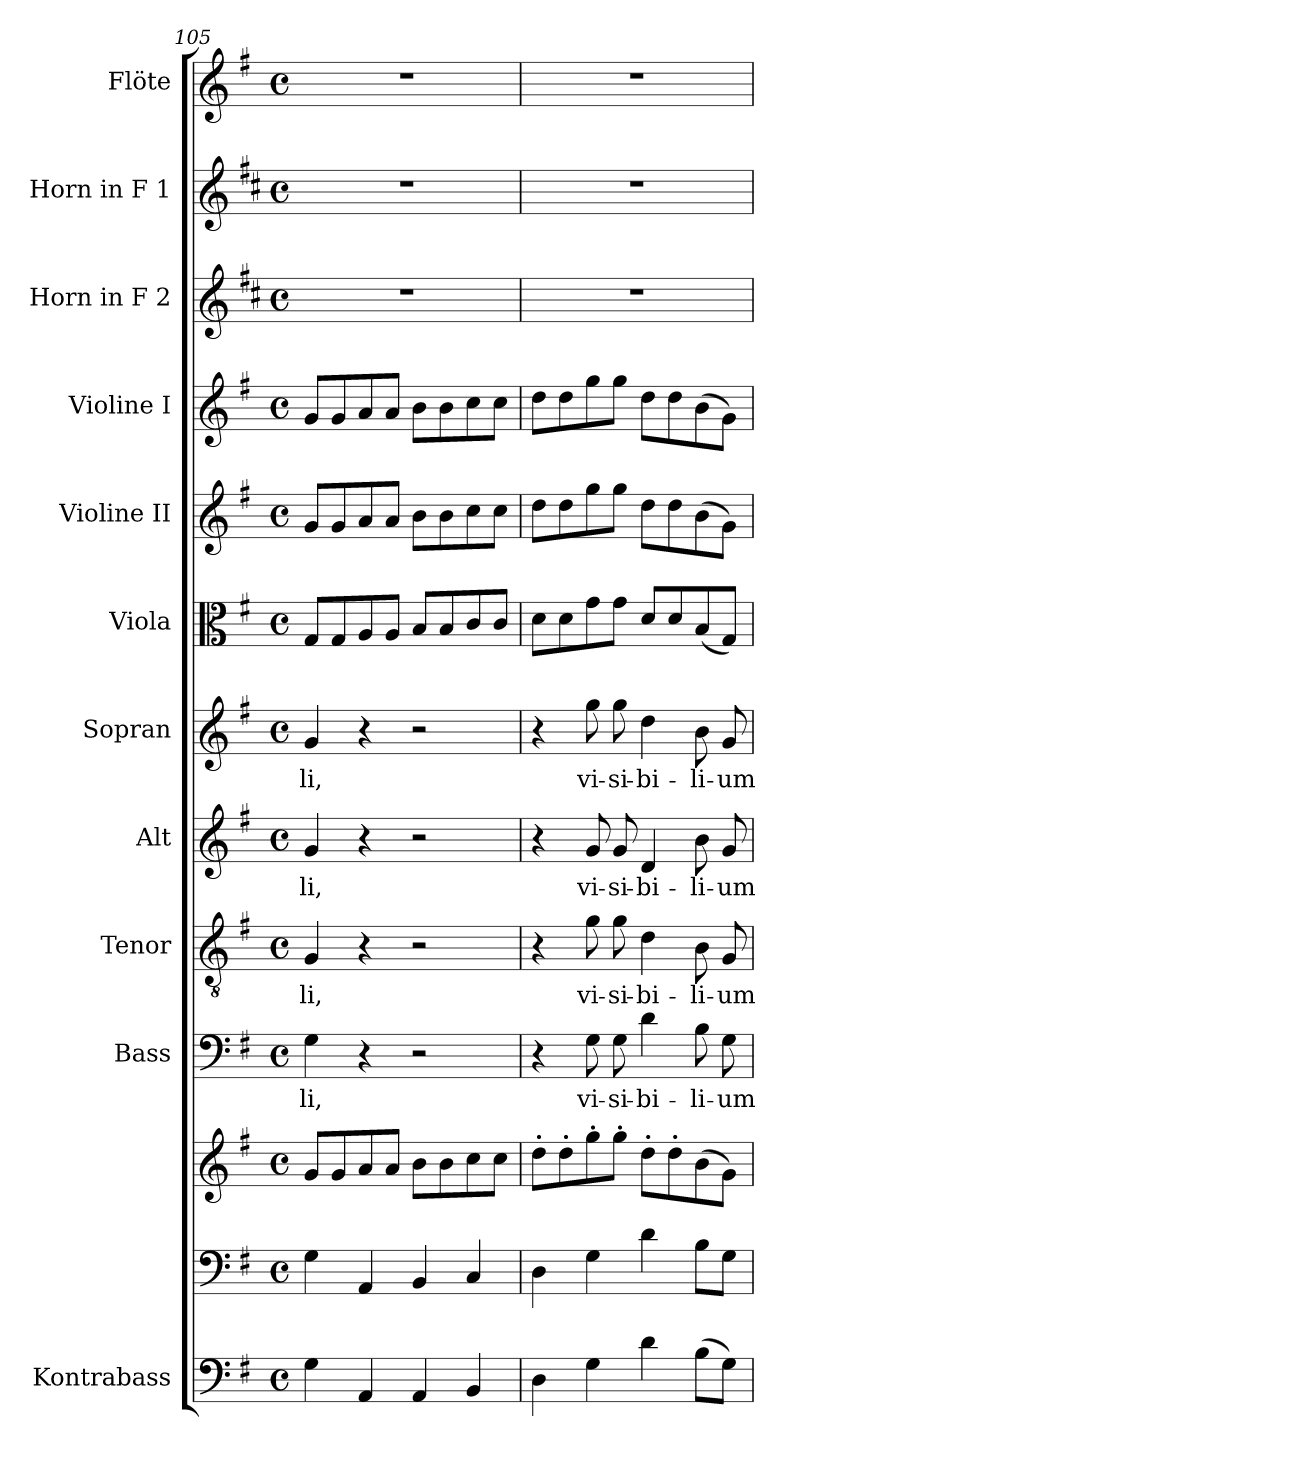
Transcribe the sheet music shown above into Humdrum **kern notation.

**kern	**kern	**kern	**kern	**text	**kern	**text	**kern	**text	**kern	**text	**kern	**kern	**kern	**kern	**kern	**kern
*part12	*part11	*part11	*part10	*part10	*part9	*part9	*part8	*part8	*part7	*part7	*part6	*part5	*part4	*part3	*part2	*part1
*staff13	*staff12	*staff11	*staff10	*staff10	*staff9	*staff9	*staff8	*staff8	*staff7	*staff7	*staff6	*staff5	*staff4	*staff3	*staff2	*staff1
*I"Kontrabass	*	*	*I"Bass	*	*I"Tenor	*	*I"Alt	*	*I"Sopran	*	*I"Viola	*I"Violine II	*I"Violine I	*I"Horn in F 2	*I"Horn in F 1	*I"Flöte
*I'Kb.	*	*	*I'B.	*	*I'T.	*	*I'A.	*	*I'S.	*	*I'Vla.	*I'Vl. II	*I'Vl. I	*	*	*I'Fl.
!!LO:PB:g=z
*clefF4	*clefF4	*clefG2	*clefF4	*	*clefGv2	*	*clefG2	*	*clefG2	*	*clefC3	*clefG2	*clefG2	*clefG2	*clefG2	*clefG2
*ITrd7c12	*	*	*	*	*	*	*	*	*	*	*	*	*	*ITrd4c7	*ITrd4c7	*
*k[f#]	*k[f#]	*k[f#]	*k[f#]	*	*k[f#]	*	*k[f#]	*	*k[f#]	*	*k[f#]	*k[f#]	*k[f#]	*k[f#]	*k[f#]	*k[f#]
*G:	*G:	*G:	*G:	*	*G:	*	*G:	*	*G:	*	*G:	*G:	*G:	*G:	*G:	*G:
*M4/4	*M4/4	*M4/4	*M4/4	*	*M4/4	*	*M4/4	*	*M4/4	*	*M4/4	*M4/4	*M4/4	*M4/4	*M4/4	*M4/4
*met(c)	*met(c)	*met(c)	*met(c)	*	*met(c)	*	*met(c)	*	*met(c)	*	*met(c)	*met(c)	*met(c)	*met(c)	*met(c)	*met(c)
=105	=105	=105	=105	=105	=105	=105	=105	=105	=105	=105	=105	=105	=105	=105	=105	=105
!	!	!	!	!LO:LY:b	!	!LO:LY:b	!	!LO:LY:b	!	!LO:LY:b	!	!	!	!	!	!
4GG\	4G\	8g/L	4G\	-li,	4G/	-li,	4g/	-li,	4g/	-li,	8G/L	8g/L	8g/L	1r	1r	1r
.	.	8g/	.	.	.	.	.	.	.	.	8G/	8g/	8g/	.	.	.
4AAA/	4AA/	8a/	4r	.	4r	.	4r	.	4r	.	8A/	8a/	8a/	.	.	.
.	.	8a/J	.	.	.	.	.	.	.	.	8A/J	8a/J	8a/J	.	.	.
4AAA/	4BB/	8b\L	2r	.	2r	.	2r	.	2r	.	8B/L	8b\L	8b\L	.	.	.
.	.	8b\	.	.	.	.	.	.	.	.	8B/	8b\	8b\	.	.	.
4BBB/	4C/	8cc\	.	.	.	.	.	.	.	.	8c/	8cc\	8cc\	.	.	.
.	.	8cc\J	.	.	.	.	.	.	.	.	8c/J	8cc\J	8cc\J	.	.	.
=106	=106	=106	=106	=106	=106	=106	=106	=106	=106	=106	=106	=106	=106	=106	=106	=106
4DD\	4D\	8dd'>\L	4r	.	4r	.	4r	.	4r	.	8d\L	8dd\L	8dd\L	1r	1r	1r
.	.	8dd'>\	.	.	.	.	.	.	.	.	8d\	8dd\	8dd\	.	.	.
!	!	!	!	!LO:LY:b	!	!LO:LY:b	!	!LO:LY:b	!	!LO:LY:b	!	!	!	!	!	!
4GG\	4G\	8gg'>\	8G\	vi-	8g\	vi-	8g/	vi-	8gg\	vi-	8g\	8gg\	8gg\	.	.	.
!	!	!	!	!LO:LY:b	!	!LO:LY:b	!	!LO:LY:b	!	!LO:LY:b	!	!	!	!	!	!
.	.	8gg'>\J	8G\	-si-	8g\	-si-	8g/	-si-	8gg\	-si-	8g\J	8gg\J	8gg\J	.	.	.
!	!	!	!	!LO:LY:b	!	!LO:LY:b	!	!LO:LY:b	!	!LO:LY:b	!	!	!	!	!	!
4D\	4d\	8dd'>\L	4d\	-bi-	4d\	-bi-	4d/	-bi-	4dd\	-bi-	8d/L	8dd\L	8dd\L	.	.	.
.	.	8dd'>\	.	.	.	.	.	.	.	.	8d/	8dd\	8dd\	.	.	.
!	!	!	!	!LO:LY:b	!	!LO:LY:b	!	!LO:LY:b	!	!LO:LY:b	!	!	!	!	!	!
(>8BB\L	8B\L	(>8b\	8B\	-li-	8B\	-li-	8b\	-li-	8b\	-li-	(<8B/	(>8b\	(>8b\	.	.	.
!	!	!	!	!LO:LY:b	!	!LO:LY:b	!	!LO:LY:b	!	!LO:LY:b	!	!	!	!	!	!
8GG\J)	8G\J	8g\J)	8G\	-um	8G/	-um	8g/	-um	8g/	-um	8G/J)	8g\J)	8g\J)	.	.	.
=	=	=	=	=	=	=	=	=	=	=	=	=	=	=	=	=
*-	*-	*-	*-	*-	*-	*-	*-	*-	*-	*-	*-	*-	*-	*-	*-	*-
